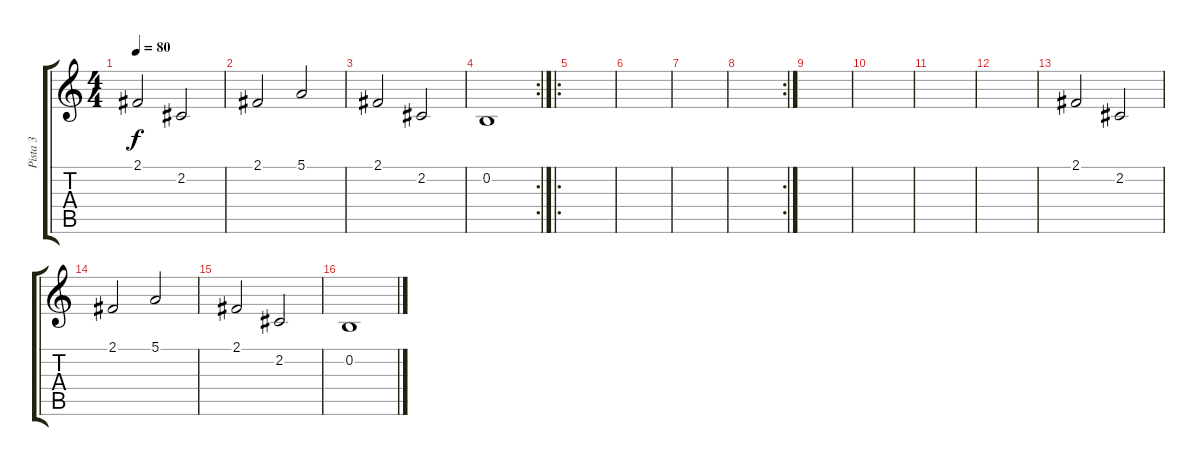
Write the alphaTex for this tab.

\track ("Pista 3" "Pista 3") {instrument synthstrings2}
\staff {score tabs}
\tuning (E4 B3 G3 D3 A2 E2) {hide}
\ts (4 4)
\tempo 80
\clef g2
\ks c
2.1.2{dy f instrument synthstrings2} 2.2.2 |
2.1.2 5.1.2 |
2.1.2 2.2.2 |
\rc 2
0.2.1 |
\ro
|
|
|
\rc 2
|
|
|
|
|
2.1.2 2.2.2 |
2.1.2 5.1.2 |
2.1.2 2.2.2 |
0.2.1
